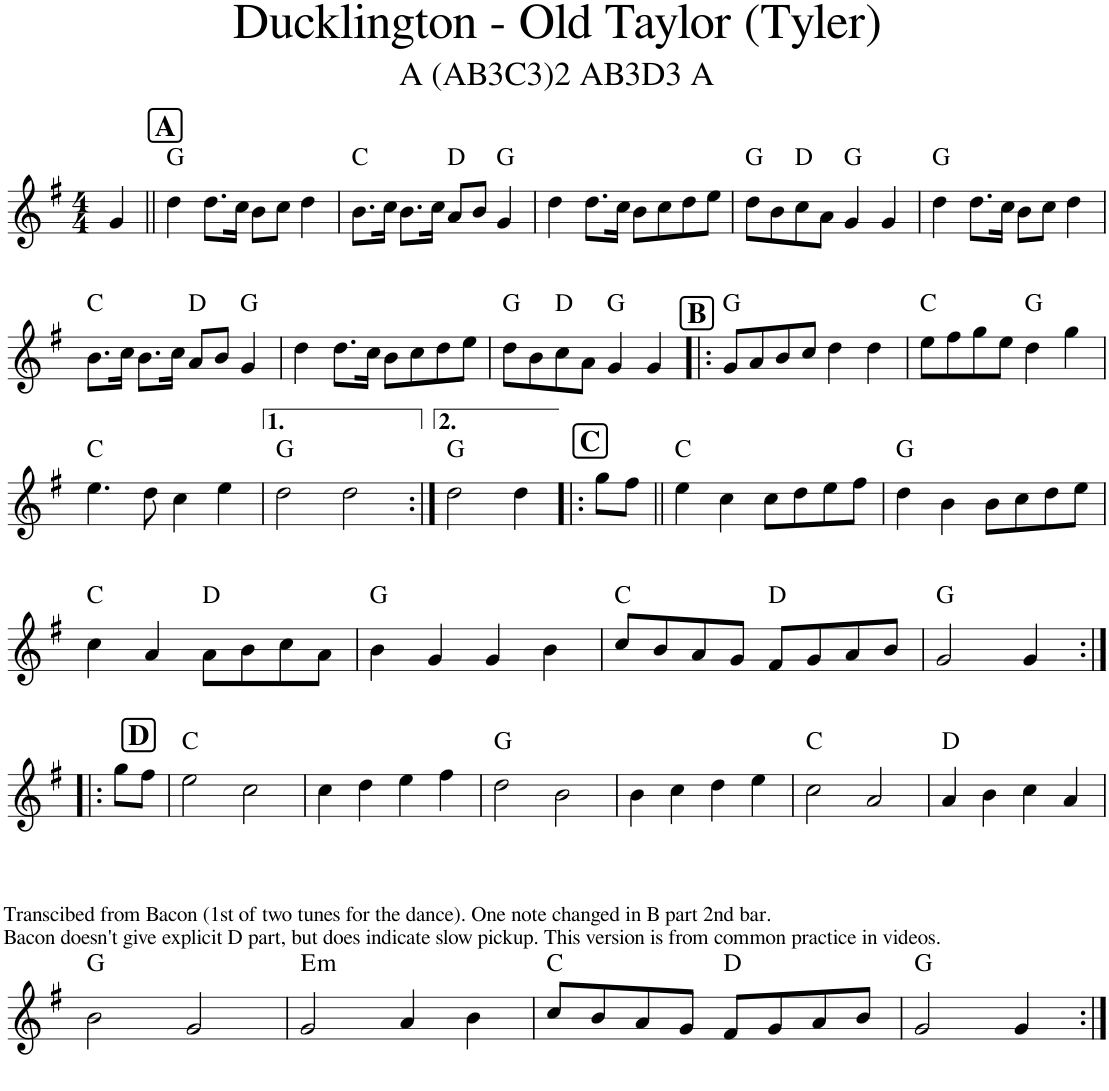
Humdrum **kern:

**kern	**harte
*part1	*part1
*staff1	*
*I"Piano	*
*I'Pno.	*
*clefG2	*
*k[f#]	*
*M4/4	*
=	=
4g/	.
!!LO:REH:place=s1:a:B:cj:fs=14:t=A
=1||	=1||
4dd\	G:maj
8.dd\L	.
16cc\Jk	.
8b\L	.
8cc\J	.
4dd\	.
=2	=2
8.b\L	C:maj
16cc\Jk	.
8.b\L	.
16cc\Jk	.
8a/L	D:maj
8b/J	.
4g/	G:maj
=3	=3
4dd\	.
8.dd\L	.
16cc\Jk	.
8b\L	.
8cc\	.
8dd\	.
8ee\J	.
=4	=4
8dd\L	G:maj
8b\	.
8cc\	D:maj
8a\J	.
4g/	G:maj
4g/	.
=5	=5
4dd\	G:maj
8.dd\L	.
16cc\Jk	.
8b\L	.
8cc\J	.
4dd\	.
!!LO:LB:g=z
=6	=6
8.b\L	C:maj
16cc\Jk	.
8.b\L	.
16cc\Jk	.
8a/L	D:maj
8b/J	.
4g/	G:maj
=7	=7
4dd\	.
8.dd\L	.
16cc\Jk	.
8b\L	.
8cc\	.
8dd\	.
8ee\J	.
=8	=8
8dd\L	G:maj
8b\	.
8cc\	D:maj
8a\J	.
4g/	G:maj
4g/	.
!!LO:REH:place=s1:a:B:cj:fs=14:t=B
=9!|:	=9!|:
8g/L	G:maj
8a/	.
8b/	.
8cc/J	.
4dd\	.
4dd\	.
=10	=10
8ee\L	C:maj
8ff#\	.
8gg\	.
8ee\J	.
4dd\	G:maj
4gg\	.
!!LO:LB:g=z
=11	=11
4.ee\	C:maj
8dd\	.
4cc\	.
4ee\	.
=12	=12
2dd\	G:maj
2dd\	.
=13:|!	=13:|!
2dd\	G:maj
4dd\	.
!!LO:REH:place=s1:a:B:cj:fs=14:t=C
=14!|:	=14!|:
8gg\L	.
8ff#\J	.
=15||	=15||
4ee\	C:maj
4cc\	.
8cc\L	.
8dd\	.
8ee\	.
8ff#\J	.
=16	=16
4dd\	G:maj
4b\	.
8b\L	.
8cc\	.
8dd\	.
8ee\J	.
!!LO:LB:g=z
=17	=17
4cc\	C:maj
4a/	.
8a\L	D:maj
8b\	.
8cc\	.
8a\J	.
=18	=18
4b\	G:maj
4g/	.
4g/	.
4b\	.
=19	=19
8cc/L	C:maj
8b/	.
8a/	.
8g/J	.
8f#/L	D:maj
8g/	.
8a/	.
8b/J	.
=20	=20
2g/	G:maj
4g/	.
!!LO:LB:g=z
!!LO:REH:place=s1:a:B:cj:fs=14:t=D
=21:|!|:	=21:|!|:
!LO:TX:b:t=Transcibed from Bacon (1st of two tunes for the dance). One note changed in B part 2nd bar.	!
!LO:TX:b:t=Bacon doesn't give explicit D part, but does indicate slow pickup. This version is from common practice in videos.	!
8gg\L	.
8ff#\J	.
=22	=22
2ee\	C:maj
2cc\	.
=23	=23
4cc\	.
4dd\	.
4ee\	.
4ff#\	.
=24	=24
2dd\	G:maj
2b\	.
=25	=25
4b\	.
4cc\	.
4dd\	.
4ee\	.
=26	=26
2cc\	C:maj
2a/	.
=27	=27
4a/	D:maj
4b\	.
4cc\	.
4a/	.
!!LO:LB:g=z
=28	=28
2b\	G:maj
2g/	.
=29	=29
!	!LO:H:kt=m
2g/	E:min
4a/	.
4b\	.
=30	=30
8cc/L	C:maj
8b/	.
8a/	.
8g/J	.
8f#/L	D:maj
8g/	.
8a/	.
8b/J	.
=31	=31
2g/	G:maj
4g/	.
=:|!	=:|!
*-	*-
